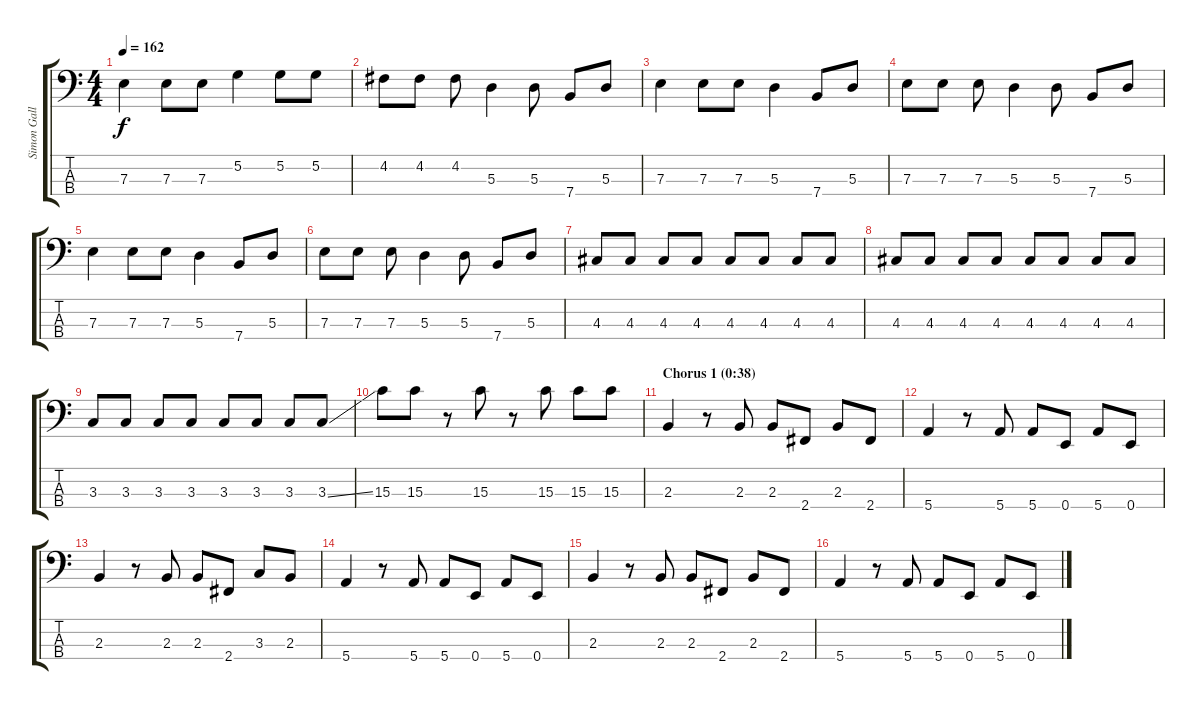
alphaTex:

\track ("Simon Gallup (bass)" "Simon Gall") {instrument electricbasspick}
\staff {score tabs}
\tuning (G2 D2 A1 E1) {hide}
\ts (4 4)
\tempo 162
\clef f4
\ks c
7.3.4{dy f} 7.3.8 7.3.8 5.2.4 5.2.8 5.2.8 |
4.2.8 4.2.8 4.2.8 5.3.4 5.3.8 7.4.8 5.3.8 |
7.3.4 7.3.8 7.3.8 5.3.4 7.4.8 5.3.8 |
7.3.8 7.3.8 7.3.8 5.3.4 5.3.8 7.4.8 5.3.8 |
7.3.4 7.3.8 7.3.8 5.3.4 7.4.8 5.3.8 |
7.3.8 7.3.8 7.3.8 5.3.4 5.3.8 7.4.8 5.3.8 |
4.3.8 4.3.8 4.3.8 4.3.8 4.3.8 4.3.8 4.3.8 4.3.8 |
4.3.8 4.3.8 4.3.8 4.3.8 4.3.8 4.3.8 4.3.8 4.3.8 |
3.3.8 3.3.8 3.3.8 3.3.8 3.3.8 3.3.8 3.3.8 3.3{ss}.8 |
15.3.8 15.3.8 r.8 15.3.8 r.8 15.3.8 15.3.8 15.3.8 |
\section ("" "Chorus 1 (0:38)")
2.3.4 r.8 2.3.8 2.3.8 2.4.8 2.3.8 2.4.8 |
5.4.4 r.8 5.4.8 5.4.8 0.4.8 5.4.8 0.4.8 |
2.3.4 r.8 2.3.8 2.3.8 2.4.8 3.3.8 2.3.8 |
5.4.4 r.8 5.4.8 5.4.8 0.4.8 5.4.8 0.4.8 |
2.3.4 r.8 2.3.8 2.3.8 2.4.8 2.3.8 2.4.8 |
5.4.4 r.8 5.4.8 5.4.8 0.4.8 5.4.8 0.4.8
